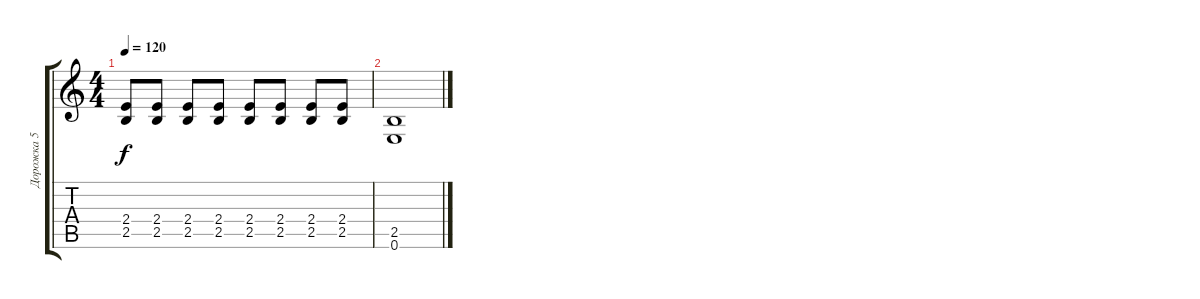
\track ("Дорожка 5" "Дорожка 5") {instrument distortionguitar}
\staff {score tabs}
\tuning (E4 B3 G3 D3 A2 E2) {hide}
\ts (4 4)
\tempo 120
\clef g2
\ks c
(2.4 2.5).8{dy f} (2.4 2.5).8 (2.4 2.5).8 (2.4 2.5).8 (2.4 2.5).8 (2.4 2.5).8 (2.4 2.5).8 (2.4 2.5).8 |
(2.5 0.6).1
